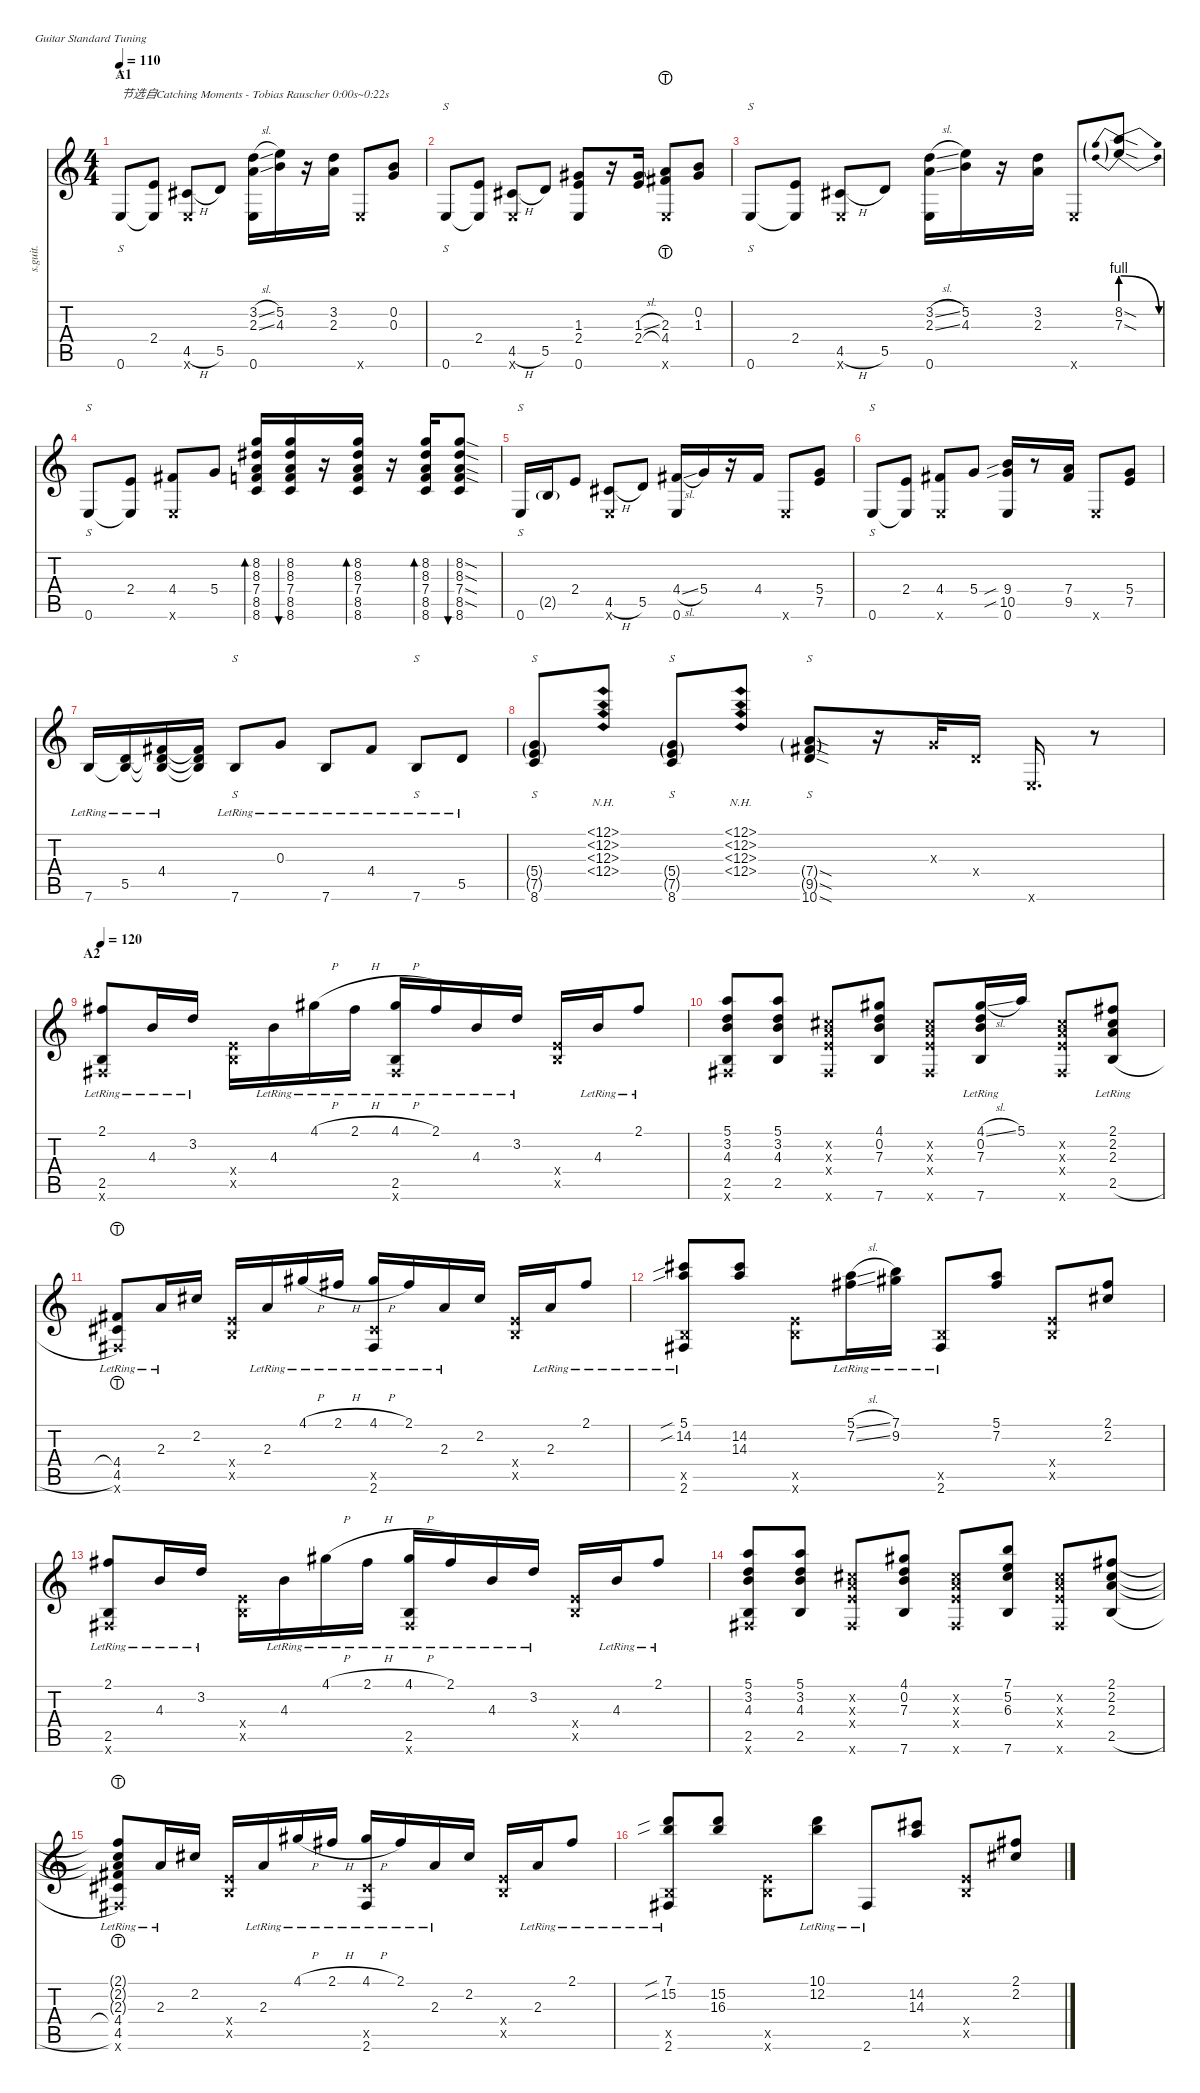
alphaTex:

\defaultSystemsLayout 4
\hideDynamics
\bracketExtendMode nobrackets
\otherSystemsTrackNameOrientation horizontal
\track ("Steel Guitar" "s.guit.") {instrument acousticguitarsteel}
\staff {score tabs}
\tuning (E4 B3 G3 D3 A2 E2)
\ts (4 4)
\section ("" "A1")
\tempo 110
\clef g2
\ks c
0.6.8{s txt "节选自Catching Moments - Tobias Rauscher 0:00s~0:22s" dy mf instrument acousticguitarsteel beam Up} (0.6{t} 2.4).8{beam Up} (4.5{h acc #} 0.6{x}).8{beam Up} 5.5.8{beam Up} (2.3{sl} 0.6 3.2{sl}).16{beam Down} (4.3 5.2).16{beam Down} r.16{beam Down} (2.3 3.2).16{beam Down} 0.6{x}.8{beam Up} (0.2 0.3).8{beam Up} |
0.6.8{s beam Up} (0.6{t} 2.4).8{beam Up} (4.5{h acc #} 0.6{x}).8{beam Up} 5.5.8{beam Up} (1.3{acc #} 2.4 0.6).8{beam Up} r.16{beam Up} (1.3{sl acc #} 2.4).16{beam Up} (0.6{x} 2.3 4.4{lht acc #}).8{beam Up} (0.2 1.3{acc #}).8{beam Up} |
0.6.8{s beam Up} (0.6{t} 2.4).8{beam Up} (4.5{h acc #} 0.6{x}).8{beam Up} 5.5.8{beam Up} (2.3{sl} 0.6 3.2{sl}).16{beam Down} (4.3 5.2).16{beam Down} r.16{beam Down} (2.3 3.2).16{beam Down} 0.6{x}.8{beam Up} (8.2{be (prebendrelease 0 4 15 0) sod} 7.3{be (prebendrelease 0 4 15 0) sod}).8{beam Up} |
0.6.8{s beam Up} (0.6{t} 2.4).8{beam Up} (4.4{acc #} 0.6{x}).8{beam Up} 5.4.8{beam Up} (8.2 8.3{acc #} 7.4 8.5 8.6).16{bd 30 beam Up} (8.2 8.3{acc #} 7.4 8.5 8.6).16{bu 30 beam Up} r.16{beam Up} (8.2 8.3{acc #} 7.4 8.5 8.6).16{bd 30 beam Up} r.16{beam Up} (8.2 8.3{acc #} 7.4 8.5 8.6).16{bd 30 beam Up} (8.2{sod} 8.3{sod acc #} 7.4{sod} 8.5{sod} 8.6).8{bu 30 beam Up} |
0.6.16{s beam Up} 2.5{g}.16{beam Up} 2.4.8{beam Up} (4.5{h acc #} 0.6{x}).8{beam Up} 5.5.8{beam Up} (0.6 4.4{sl acc #}).16{beam Up} 5.4.16{beam Up} r.16{beam Up} 4.4{acc #}.16{beam Up} 0.6{x}.8{beam Up} (5.4 7.5).8{beam Up} |
0.6.8{s beam Up} (0.6{t} 2.4).8{beam Up} (4.4{acc #} 0.6{x}).8{beam Up} 5.4.8{beam Up} (9.4{sib} 10.5{sib} 0.6).16{beam Up} r.8{beam Up} (7.4 9.5{acc #}).16{beam Up} 0.6{x}.8{beam Up} (5.4 7.5).8{beam Up} |
7.6{lr}.16{beam Up} (5.5{lr} 7.6{t}).16{beam Up} (4.4{lr acc #} 7.6{t} 5.5{t}).16{beam Up} (7.6{t} 5.5{t} 4.4{t acc #}).16{beam Up} 7.6{lr}.8{s beam Up} 0.3{lr}.8{beam Up} 7.6{lr}.8{beam Up} 4.4{lr acc #}.8{beam Up} 7.6{lr}.8{s beam Up} 5.5{lr}.8{beam Up} |
(8.6 7.5{g} 5.4{g}).8{s beam Up} (12.1{nh} 12.2{nh} 12.3{nh} 12.4{nh}).8{beam Up} (8.6 7.5{g} 5.4{g}).8{s beam Up} (12.1{nh} 12.2{nh} 12.3{nh} 12.4{nh}).8{beam Up} (10.6{sod} 9.5{sod g acc #} 7.4{sod g}).8{s beam Up} r.16{beam Up} 0.3{x}.32{beam Up} 0.4{x}.16{beam Up} 0.6{x}.16{d beam Up} r.8{beam Up} |
\section ("" "A2")
\tempo 120
(2.5{lr} 2.1{lr acc #} 2.6{x acc #}).8{beam Up} 4.3{lr}.16{beam Up} 3.2{lr}.16{beam Up} (2.5{x} 2.4{x}).16{beam Down} 4.3{lr}.16{beam Down} 4.1{h lr acc #}.16{beam Down} 2.1{h lr acc #}.16{beam Down} (4.1{h lr acc #} 2.6{x acc #} 2.5{lr}).16{beam Up} 2.1{lr acc #}.16{beam Up} 4.3{lr}.16{beam Up} 3.2{lr}.16{beam Up} (2.5{x} 2.4{x}).16{beam Up} 4.3{lr}.16{beam Up} 2.1{lr acc #}.8{beam Up} |
(2.5 4.3 3.2 5.1 2.6{x acc #}).8{beam Up} (2.5 4.3 3.2 5.1).8{beam Up} (2.6{x acc #} 2.4{x} 2.3{x} 2.2{x acc #}).8{beam Up} (7.6 0.2 7.3 4.1{acc #}).8{beam Up} (2.6{x acc #} 2.4{x} 2.3{x} 2.2{x acc #}).8{beam Up} (7.6 0.2{lr} 7.3{lr} 4.1{sl lr acc #}).16{beam Up} 5.1.16{beam Up} (2.6{x acc #} 2.4{x} 2.3{x} 2.2{x acc #}).8{beam Up} (2.1{lr acc #} 2.2{lr acc #} 2.3{lr} 2.5{h lr}).8{beam Up} |
(2.6{x acc #} 4.5{lr acc #} 4.4{lht lr acc #}).8{beam Up} 2.3{lr}.16{beam Up} 2.2{acc #}.16{beam Up} (2.5{x} 2.4{x}).16{beam Up} 2.3{lr}.16{beam Up} 4.1{h lr acc #}.16{beam Up} 2.1{h lr acc #}.16{beam Up} (4.1{h lr acc #} 4.5{x acc #} 2.6{lr acc #}).16{beam Up} 2.1{lr acc #}.16{beam Up} 2.3{lr}.16{beam Up} 2.2{acc #}.16{beam Up} (2.5{x} 2.4{x}).16{beam Up} 2.3{lr}.16{beam Up} 2.1{lr acc #}.8{beam Up} |
(2.6{lr acc #} 5.1{sib lr} 14.2{sib lr acc #} 2.5{x}).8{beam Up} (14.2{acc #} 14.3).8{beam Up} (7.6{x} 7.5{x}).8{beam Down} (7.2{sl lr acc #} 5.1{sl}).16{beam Down} (9.2{lr acc #} 7.1{lr}).16{beam Down} (2.6{lr acc #} 2.5{x}).8{beam Up} (7.2{acc #} 5.1).8{beam Up} (2.5{x} 2.4{x}).8{beam Up} (2.2{acc #} 2.1{acc #}).8{beam Up} |
(2.5{lr} 2.1{lr acc #} 2.6{x acc #}).8{beam Up} 4.3{lr}.16{beam Up} 3.2{lr}.16{beam Up} (2.5{x} 2.4{x}).16{beam Down} 4.3{lr}.16{beam Down} 4.1{h lr acc #}.16{beam Down} 2.1{h lr acc #}.16{beam Down} (4.1{h lr acc #} 2.6{x acc #} 2.5{lr}).16{beam Up} 2.1{lr acc #}.16{beam Up} 4.3{lr}.16{beam Up} 3.2{lr}.16{beam Up} (2.5{x} 2.4{x}).16{beam Up} 4.3{lr}.16{beam Up} 2.1{lr acc #}.8{beam Up} |
(2.5 4.3 3.2 5.1 2.6{x acc #}).8{beam Up} (2.5 4.3 3.2 5.1).8{beam Up} (2.6{x acc #} 2.4{x} 2.3{x} 2.2{x acc #}).8{beam Up} (7.6 0.2 7.3 4.1{acc #}).8{beam Up} (2.6{x acc #} 2.4{x} 2.3{x} 2.2{x acc #}).8{beam Up} (7.6 6.3{acc #} 5.2 7.1).8{beam Up} (2.6{x acc #} 2.4{x} 2.3{x} 2.2{x acc #}).8{beam Up} (2.1{acc #} 2.2{acc #} 2.3 2.5{h}).8{beam Up} |
(2.1{lr t acc #} 2.6{x acc #} 2.2{lr t acc #} 2.3{lr t} 4.5{lr acc #} 4.4{lht lr acc #}).8{beam Up} 2.3{lr}.16{beam Up} 2.2{acc #}.16{beam Up} (2.5{x} 2.4{x}).16{beam Up} 2.3{lr}.16{beam Up} 4.1{h lr acc #}.16{beam Up} 2.1{h lr acc #}.16{beam Up} (4.1{h lr acc #} 4.5{x acc #} 2.6{lr acc #}).16{beam Up} 2.1{lr acc #}.16{beam Up} 2.3{lr}.16{beam Up} 2.2{acc #}.16{beam Up} (2.5{x} 2.4{x}).16{beam Up} 2.3{lr}.16{beam Up} 2.1{lr acc #}.8{beam Up} |
(2.6{lr acc #} 7.1{sib lr} 15.2{sib lr} 2.5{x}).8{beam Up} (15.2 16.3).8{beam Up} (7.6{x} 7.5{x}).8{beam Down} (12.2{lr} 10.1).8{beam Down} 2.6{lr acc #}.8{beam Up} (14.3 14.2{acc #}).8{beam Up} (2.5{x} 2.4{x}).8{beam Up} (2.2{acc #} 2.1{acc #}).8{beam Up}
